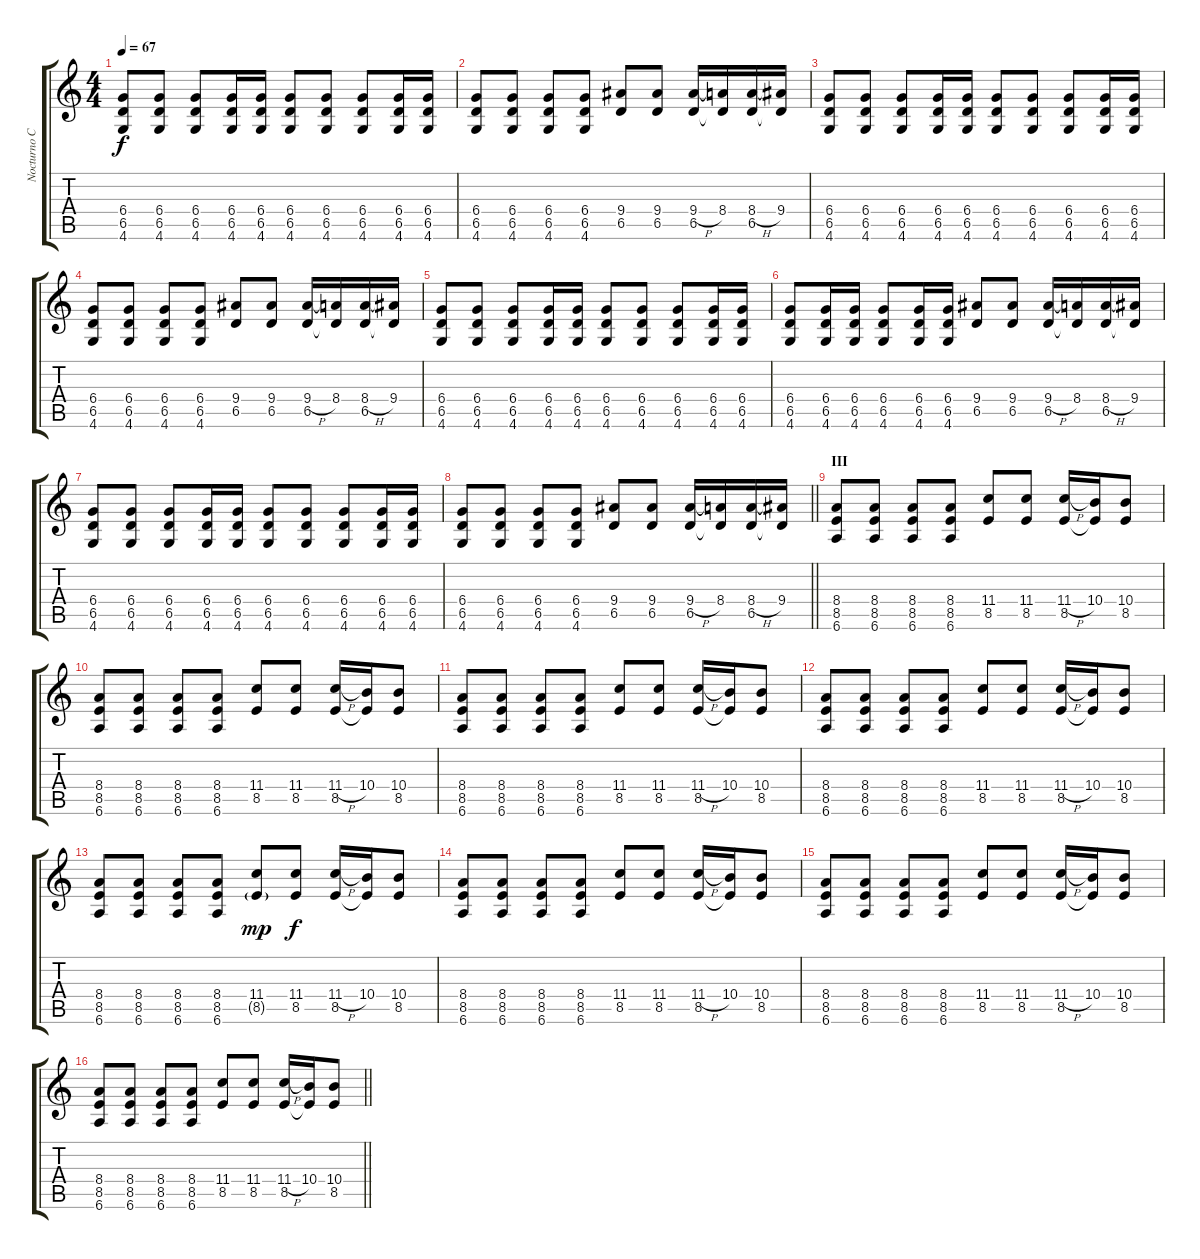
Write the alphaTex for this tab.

\track ("Nocturno Culto" "Nocturno C") {instrument distortionguitar}
\staff {score tabs}
\tuning (Eb4 Bb3 Gb3 Db3 Ab2 Eb2) {hide}
\ts (4 4)
\tempo 67
\clef g2
\ks c
(6.4 6.5 4.6).8{dy f} (6.4 6.5 4.6).8 (6.4 6.5 4.6).8 (6.4 6.5 4.6).16 (6.4 6.5 4.6).16 (6.4 6.5 4.6).8 (6.4 6.5 4.6).8 (6.4 6.5 4.6).8 (6.4 6.5 4.6).16 (6.4 6.5 4.6).16 |
(6.4 6.5 4.6).8 (6.4 6.5 4.6).8 (6.4 6.5 4.6).8 (6.4 6.5 4.6).8 (9.4 6.5).8 (9.4 6.5).8 (9.4{h} 6.5).16 (8.4 6.5{t}).16 (8.4{h} 6.5).16 (9.4 6.5{t}).16 |
(6.4 6.5 4.6).8 (6.4 6.5 4.6).8 (6.4 6.5 4.6).8 (6.4 6.5 4.6).16 (6.4 6.5 4.6).16 (6.4 6.5 4.6).8 (6.4 6.5 4.6).8 (6.4 6.5 4.6).8 (6.4 6.5 4.6).16 (6.4 6.5 4.6).16 |
(6.4 6.5 4.6).8 (6.4 6.5 4.6).8 (6.4 6.5 4.6).8 (6.4 6.5 4.6).8 (9.4 6.5).8 (9.4 6.5).8 (9.4{h} 6.5).16 (8.4 6.5{t}).16 (8.4{h} 6.5).16 (9.4 6.5{t}).16 |
(6.4 6.5 4.6).8 (6.4 6.5 4.6).8 (6.4 6.5 4.6).8 (6.4 6.5 4.6).16 (6.4 6.5 4.6).16 (6.4 6.5 4.6).8 (6.4 6.5 4.6).8 (6.4 6.5 4.6).8 (6.4 6.5 4.6).16 (6.4 6.5 4.6).16 |
(6.4 6.5 4.6).8 (6.4 6.5 4.6).16 (6.4 6.5 4.6).16 (6.4 6.5 4.6).8 (6.4 6.5 4.6).16 (6.4 6.5 4.6).16 (9.4 6.5).8 (9.4 6.5).8 (9.4{h} 6.5).16 (8.4 6.5{t}).16 (8.4{h} 6.5).16 (9.4 6.5{t}).16 |
(6.4 6.5 4.6).8 (6.4 6.5 4.6).8 (6.4 6.5 4.6).8 (6.4 6.5 4.6).16 (6.4 6.5 4.6).16 (6.4 6.5 4.6).8 (6.4 6.5 4.6).8 (6.4 6.5 4.6).8 (6.4 6.5 4.6).16 (6.4 6.5 4.6).16 |
\barLineRight lightlight
(6.4 6.5 4.6).8 (6.4 6.5 4.6).8 (6.4 6.5 4.6).8 (6.4 6.5 4.6).8 (9.4 6.5).8 (9.4 6.5).8 (9.4{h} 6.5).16 (8.4 6.5{t}).16 (8.4{h} 6.5).16 (9.4 6.5{t}).16 |
\section ("" "III")
(8.4 8.5 6.6).8 (8.4 8.5 6.6).8 (8.4 8.5 6.6).8 (8.4 8.5 6.6).8 (11.4 8.5).8 (11.4 8.5).8 (11.4{h} 8.5).16 (10.4 8.5{t}).16 (10.4 8.5).8 |
(8.4 8.5 6.6).8 (8.4 8.5 6.6).8 (8.4 8.5 6.6).8 (8.4 8.5 6.6).8 (11.4 8.5).8 (11.4 8.5).8 (11.4{h} 8.5).16 (10.4 8.5{t}).16 (10.4 8.5).8 |
(8.4 8.5 6.6).8 (8.4 8.5 6.6).8 (8.4 8.5 6.6).8 (8.4 8.5 6.6).8 (11.4 8.5).8 (11.4 8.5).8 (11.4{h} 8.5).16 (10.4 8.5{t}).16 (10.4 8.5).8 |
(8.4 8.5 6.6).8 (8.4 8.5 6.6).8 (8.4 8.5 6.6).8 (8.4 8.5 6.6).8 (11.4 8.5).8 (11.4 8.5).8 (11.4{h} 8.5).16 (10.4 8.5{t}).16 (10.4 8.5).8 |
(8.4 8.5 6.6).8 (8.4 8.5 6.6).8 (8.4 8.5 6.6).8 (8.4 8.5 6.6).8 (11.4 8.5{g}).8{dy mp} (11.4 8.5).8{dy f} (11.4{h} 8.5).16 (10.4 8.5{t}).16 (10.4 8.5).8 |
(8.4 8.5 6.6).8 (8.4 8.5 6.6).8 (8.4 8.5 6.6).8 (8.4 8.5 6.6).8 (11.4 8.5).8 (11.4 8.5).8 (11.4{h} 8.5).16 (10.4 8.5{t}).16 (10.4 8.5).8 |
(8.4 8.5 6.6).8 (8.4 8.5 6.6).8 (8.4 8.5 6.6).8 (8.4 8.5 6.6).8 (11.4 8.5).8 (11.4 8.5).8 (11.4{h} 8.5).16 (10.4 8.5{t}).16 (10.4 8.5).8 |
\barLineRight lightlight
(8.4 8.5 6.6).8 (8.4 8.5 6.6).8 (8.4 8.5 6.6).8 (8.4 8.5 6.6).8 (11.4 8.5).8 (11.4 8.5).8 (11.4{h} 8.5).16 (10.4 8.5{t}).16 (10.4 8.5).8
